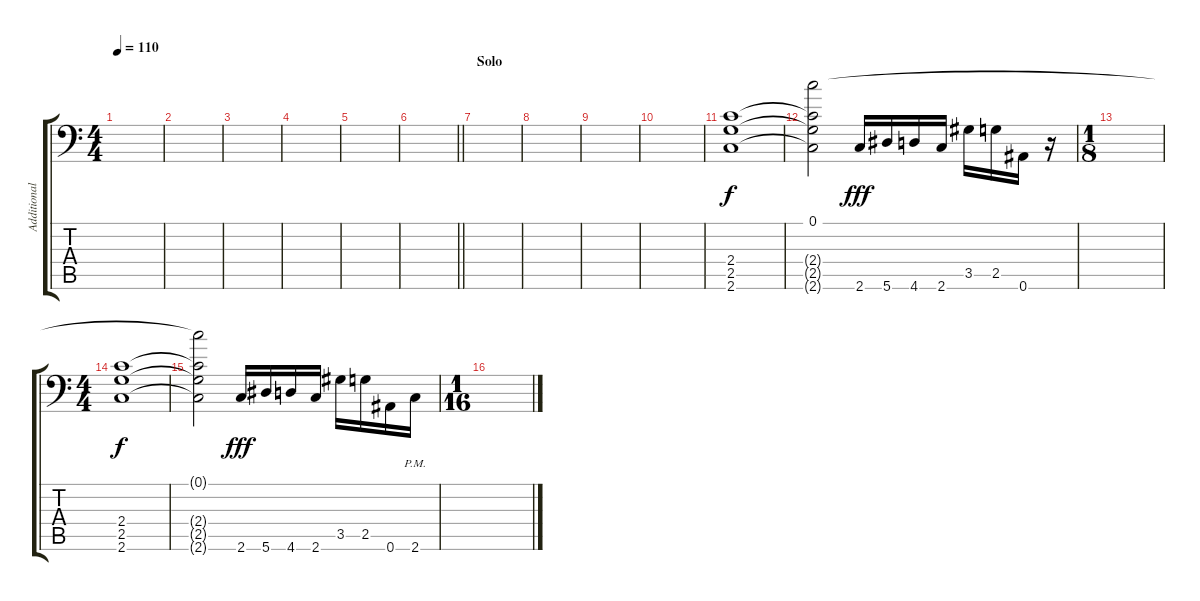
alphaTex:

\track ("Additional Guitar" "Additional") {instrument distortionguitar}
\staff {score tabs}
\tuning (C4 G3 Eb3 Bb2 F2 Bb1) {hide}
\ts (4 4)
\tempo 110
\clef f4
\ks c
|
|
|
|
|
\barLineRight lightlight
|
\section ("" "Solo")
|
|
|
|
(2.4 2.5 2.6).1 |
(0.1 2.4{t} 2.5{t} 2.6{t}).2 2.6.16{dy fff} 5.6.16 4.6.16 2.6.16 3.5.16 2.5.16 0.6.16 r.16 |
\ts (1 8)
|
\ts (4 4)
(2.4 2.5 2.6).1{dy f} |
(0.1{t} 2.4{t} 2.5{t} 2.6{t}).2 2.6.16{dy fff} 5.6.16 4.6.16 2.6.16 3.5.16 2.5.16 0.6.16 2.6{pm}.16 |
\ts (1 16)
